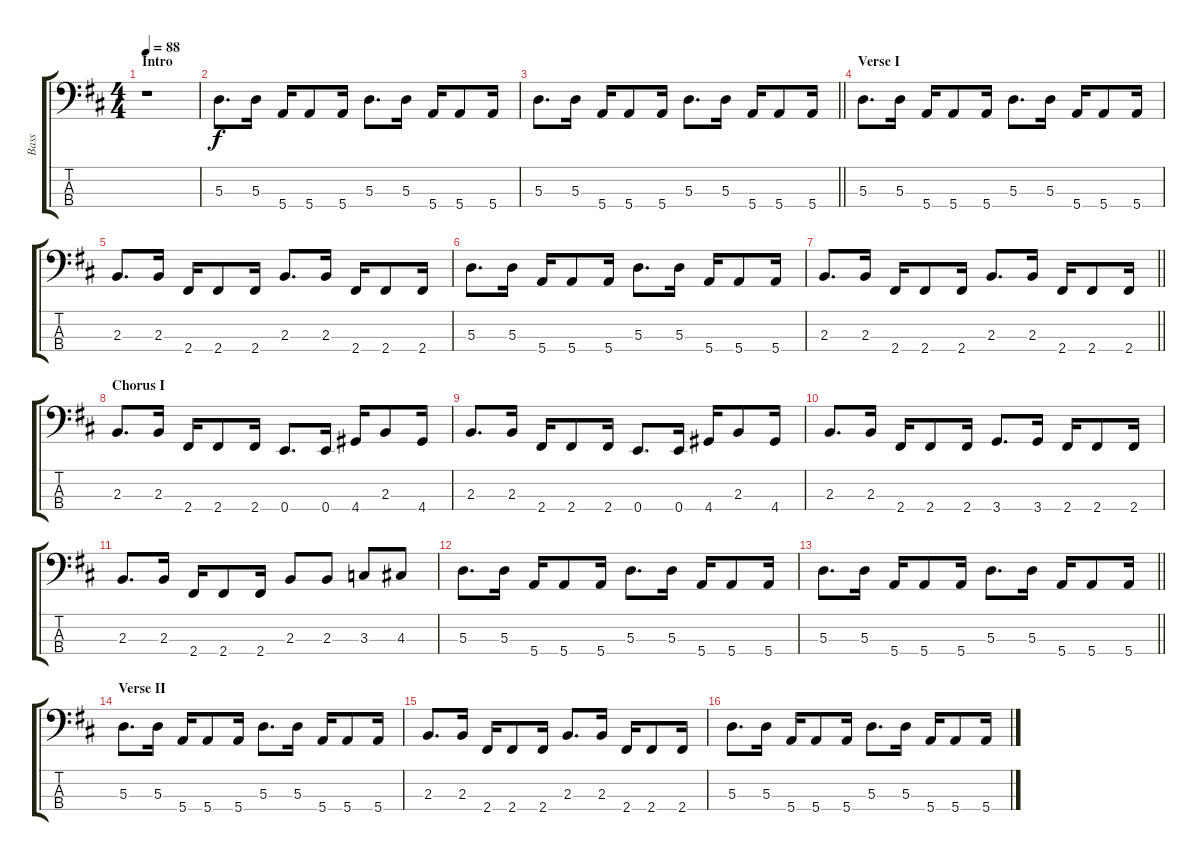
\track ("Bass" "Bass") {instrument electricbassfinger}
\staff {score tabs}
\tuning (G2 D2 A1 E1) {hide}
\ts (4 4)
\section ("" "Intro")
\tempo 88
\clef f4
\ks d
r.1{dy f instrument electricbassfinger} |
5.3.8{d} 5.3.16 5.4.16 5.4.8 5.4.16 5.3.8{d} 5.3.16 5.4.16 5.4.8 5.4.16 |
\barLineRight lightlight
5.3.8{d} 5.3.16 5.4.16 5.4.8 5.4.16 5.3.8{d} 5.3.16 5.4.16 5.4.8 5.4.16 |
\section ("" "Verse I")
5.3.8{d} 5.3.16 5.4.16 5.4.8 5.4.16 5.3.8{d} 5.3.16 5.4.16 5.4.8 5.4.16 |
2.3.8{d} 2.3.16 2.4.16 2.4.8 2.4.16 2.3.8{d} 2.3.16 2.4.16 2.4.8 2.4.16 |
5.3.8{d} 5.3.16 5.4.16 5.4.8 5.4.16 5.3.8{d} 5.3.16 5.4.16 5.4.8 5.4.16 |
\barLineRight lightlight
2.3.8{d} 2.3.16 2.4.16 2.4.8 2.4.16 2.3.8{d} 2.3.16 2.4.16 2.4.8 2.4.16 |
\section ("" "Chorus I")
2.3.8{d} 2.3.16 2.4.16 2.4.8 2.4.16 0.4.8{d} 0.4.16 4.4.16 2.3.8 4.4.16 |
2.3.8{d} 2.3.16 2.4.16 2.4.8 2.4.16 0.4.8{d} 0.4.16 4.4.16 2.3.8 4.4.16 |
2.3.8{d} 2.3.16 2.4.16 2.4.8 2.4.16 3.4.8{d} 3.4.16 2.4.16 2.4.8 2.4.16 |
2.3.8{d} 2.3.16 2.4.16 2.4.8 2.4.16 2.3.8 2.3.8 3.3.8 4.3.8 |
5.3.8{d} 5.3.16 5.4.16 5.4.8 5.4.16 5.3.8{d} 5.3.16 5.4.16 5.4.8 5.4.16 |
\barLineRight lightlight
5.3.8{d} 5.3.16 5.4.16 5.4.8 5.4.16 5.3.8{d} 5.3.16 5.4.16 5.4.8 5.4.16 |
\section ("" "Verse II")
5.3.8{d} 5.3.16 5.4.16 5.4.8 5.4.16 5.3.8{d} 5.3.16 5.4.16 5.4.8 5.4.16 |
2.3.8{d} 2.3.16 2.4.16 2.4.8 2.4.16 2.3.8{d} 2.3.16 2.4.16 2.4.8 2.4.16 |
5.3.8{d} 5.3.16 5.4.16 5.4.8 5.4.16 5.3.8{d} 5.3.16 5.4.16 5.4.8 5.4.16
